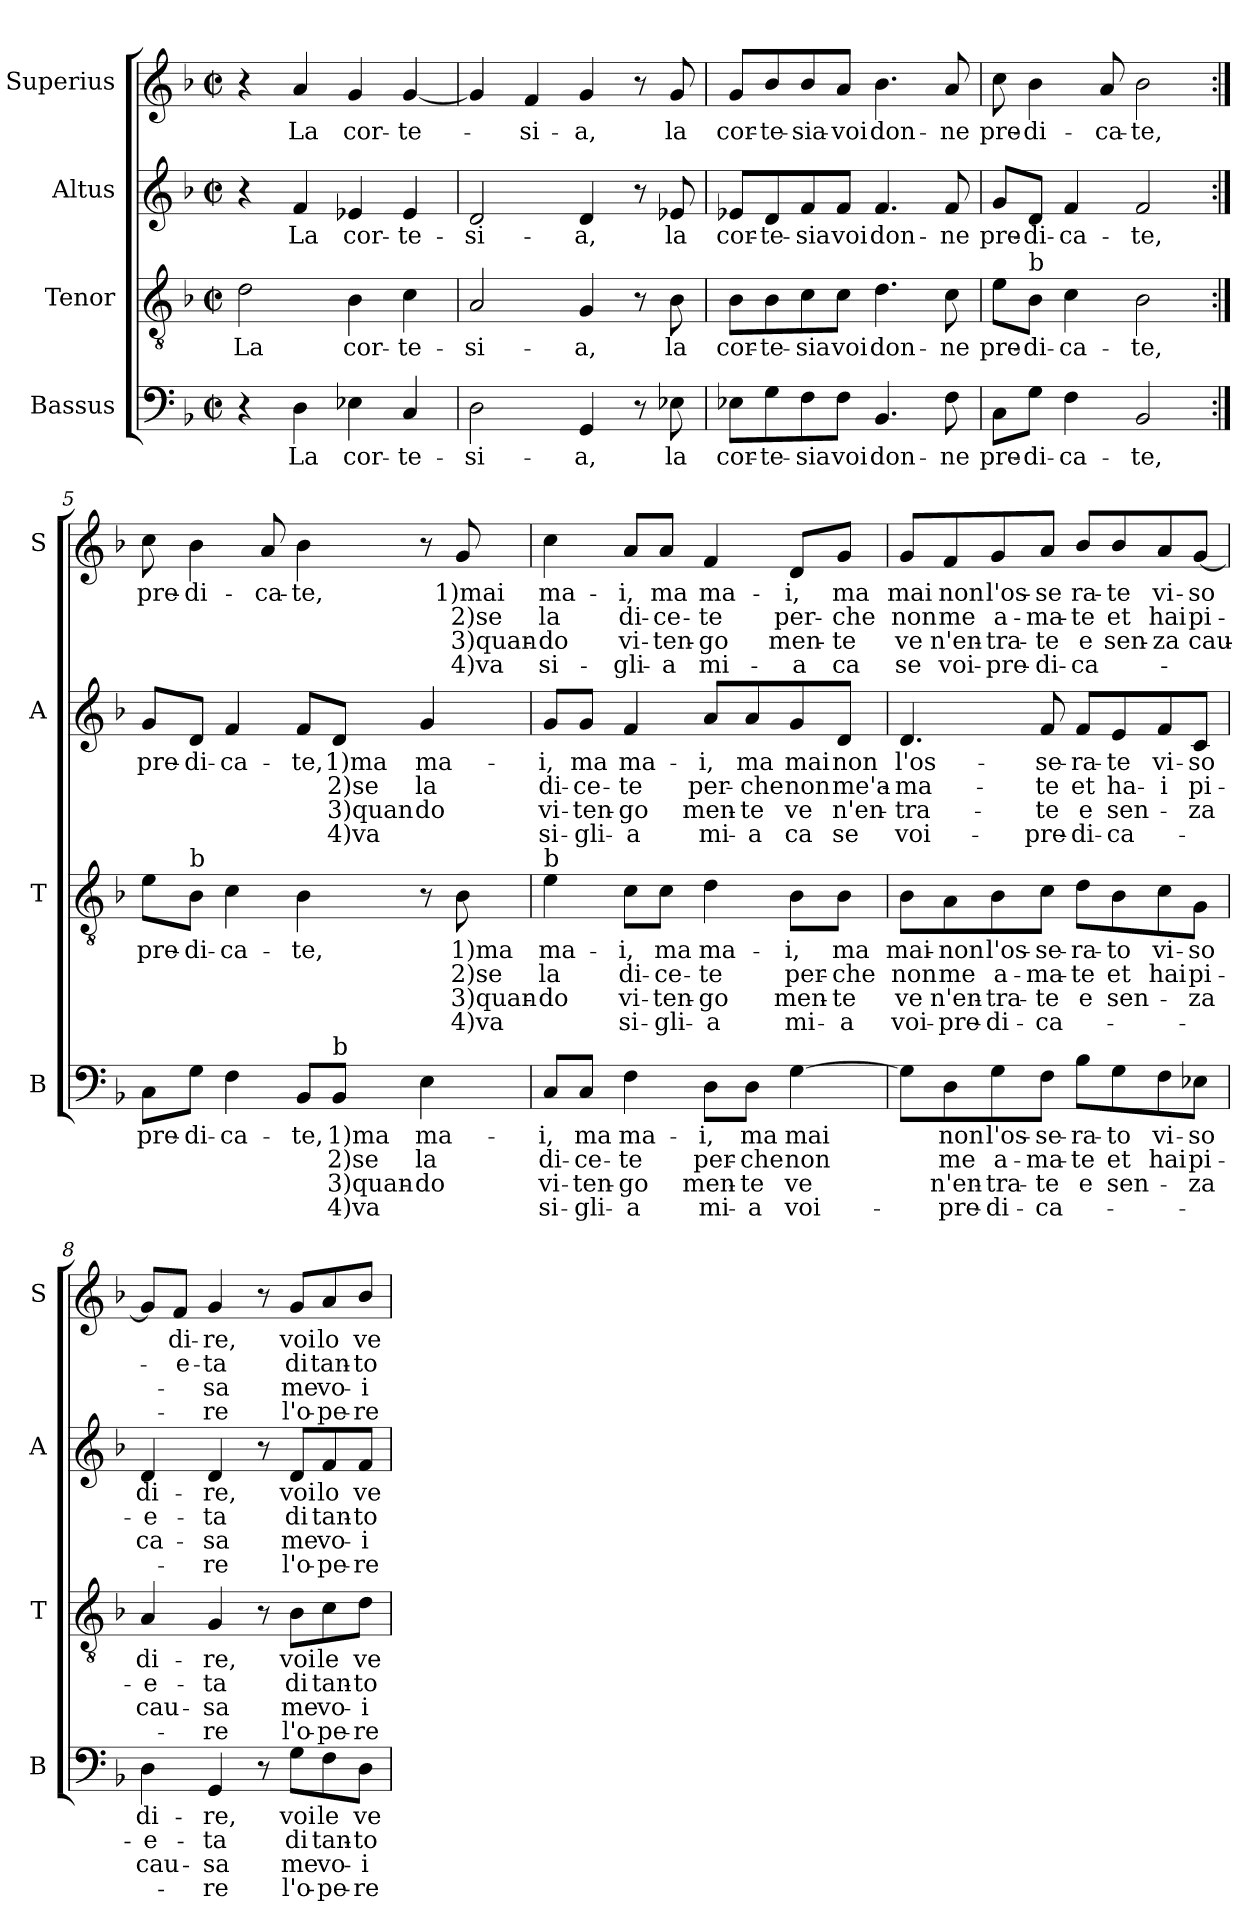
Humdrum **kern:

**kern	**text	**text	**text	**text	**kern	**text	**text	**text	**text	**kern	**text	**text	**text	**text	**kern	**text	**text	**text	**text
*part4	*part4	*part4	*part4	*part4	*part3	*part3	*part3	*part3	*part3	*part2	*part2	*part2	*part2	*part2	*part1	*part1	*part1	*part1	*part1
*staff4	*staff4	*staff4	*staff4	*staff4	*staff3	*staff3	*staff3	*staff3	*staff3	*staff2	*staff2	*staff2	*staff2	*staff2	*staff1	*staff1	*staff1	*staff1	*staff1
*I"Bassus	*	*	*	*	*I"Tenor	*	*	*	*	*I"Altus	*	*	*	*	*I"Superius	*	*	*	*
*I'B	*	*	*	*	*I'T	*	*	*	*	*I'A	*	*	*	*	*I'S	*	*	*	*
*clefF4	*	*	*	*	*clefGv2	*	*	*	*	*clefG2	*	*	*	*	*clefG2	*	*	*	*
*k[b-]	*	*	*	*	*k[b-]	*	*	*	*	*k[b-]	*	*	*	*	*k[b-]	*	*	*	*
*F:	*	*	*	*	*F:	*	*	*	*	*F:	*	*	*	*	*F:	*	*	*	*
*M2/2	*	*	*	*	*M2/2	*	*	*	*	*M2/2	*	*	*	*	*M2/2	*	*	*	*
*met(c|)	*	*	*	*	*met(c|)	*	*	*	*	*met(c|)	*	*	*	*	*met(c|)	*	*	*	*
=1	=1	=1	=1	=1	=1	=1	=1	=1	=1	=1	=1	=1	=1	=1	=1	=1	=1	=1	=1
4r	.	.	.	.	2d\	La	.	.	.	4r	.	.	.	.	4r	.	.	.	.
4D\	La	.	.	.	.	.	.	.	.	4f/	La	.	.	.	4a/	La	.	.	.
4E-X\	cor-	.	.	.	4B-\	cor-	.	.	.	4e-X/	cor-	.	.	.	4g/	cor-	.	.	.
4C/	-te-	.	.	.	4c\	-te-	.	.	.	4e-/	-te-	.	.	.	[4g/	-te-	.	.	.
=2	=2	=2	=2	=2	=2	=2	=2	=2	=2	=2	=2	=2	=2	=2	=2	=2	=2	=2	=2
2D\	-si-	.	.	.	2A/	-si-	.	.	.	2d/	-si-	.	.	.	4g/]	.	.	.	.
.	.	.	.	.	.	.	.	.	.	.	.	.	.	.	4f/	-si-	.	.	.
4GG/	-a,	.	.	.	4G/	-a,	.	.	.	4d/	-a,	.	.	.	4g/	-a,	.	.	.
8r	.	.	.	.	8r	.	.	.	.	8r	.	.	.	.	8r	.	.	.	.
8E-X\	la	.	.	.	8B-\	la	.	.	.	8e-X/	la	.	.	.	8g/	la	.	.	.
=3	=3	=3	=3	=3	=3	=3	=3	=3	=3	=3	=3	=3	=3	=3	=3	=3	=3	=3	=3
8E-X\L	cor-	.	.	.	8B-\L	cor-	.	.	.	8e-X/L	cor-	.	.	.	8g/L	cor-	.	.	.
8G\	-te-	.	.	.	8B-\	-te-	.	.	.	8d/	-te-	.	.	.	8b-/	-te-	.	.	.
8F\	-sia	.	.	.	8c\	-sia	.	.	.	8f/	-sia	.	.	.	8b-/	-sia-	.	.	.
8F\J	voi	.	.	.	8c\J	voi	.	.	.	8f/J	voi	.	.	.	8a/J	-voi	.	.	.
4.BB-/	don-	.	.	.	4.d\	don-	.	.	.	4.f/	don-	.	.	.	4.b-\	don-	.	.	.
8F\	-ne	.	.	.	8c\	-ne	.	.	.	8f/	-ne	.	.	.	8a/	-ne	.	.	.
!!LO:LB:g=z
=4	=4	=4	=4	=4	=4	=4	=4	=4	=4	=4	=4	=4	=4	=4	=4	=4	=4	=4	=4
8C\L	pre-	.	.	.	8e\L	pre-	.	.	.	8g/L	pre-	.	.	.	8cc\	pre-	.	.	.
!	!	!	!	!	!LO:TX:a:t=b	!	!	!	!	!	!	!	!	!	!	!	!	!	!
8G\J	-di-	.	.	.	8B-\J	-di-	.	.	.	8d/J	-di-	.	.	.	4b-\	-di-	.	.	.
4F\	-ca-	.	.	.	4c\	-ca-	.	.	.	4f/	-ca-	.	.	.	.	.	.	.	.
.	.	.	.	.	.	.	.	.	.	.	.	.	.	.	8a/	-ca-	.	.	.
2BB-/	-te,	.	.	.	2B-\	-te,	.	.	.	2f/	-te,	.	.	.	2b-\	-te,	.	.	.
=5:|!	=5:|!	=5:|!	=5:|!	=5:|!	=5:|!	=5:|!	=5:|!	=5:|!	=5:|!	=5:|!	=5:|!	=5:|!	=5:|!	=5:|!	=5:|!	=5:|!	=5:|!	=5:|!	=5:|!
8C\L	pre-	.	.	.	8e\L	pre-	.	.	.	8g/L	pre-	.	.	.	8cc\	pre-	.	.	.
!	!	!	!	!	!LO:TX:a:t=b	!	!	!	!	!	!	!	!	!	!	!	!	!	!
8G\J	-di-	.	.	.	8B-\J	-di-	.	.	.	8d/J	-di-	.	.	.	4b-\	-di-	.	.	.
4F\	-ca-	.	.	.	4c\	-ca-	.	.	.	4f/	-ca-	.	.	.	.	.	.	.	.
.	.	.	.	.	.	.	.	.	.	.	.	.	.	.	8a/	-ca-	.	.	.
8BB-/L	-te,	.	.	.	4B-\	-te,	.	.	.	8f/L	-te,	.	.	.	4b-\	-te,	.	.	.
!LO:TX:a:t=b	!	!	!	!	!	!	!	!	!	!	!	!	!	!	!	!	!	!	!
8BB-/J	1)ma	2)se	3)quan-	4)va	.	.	.	.	.	8d/J	1)ma	2)se	3)quan	4)va	.	.	.	.	.
4E\	ma-	la	-do	.	8r	.	.	.	.	4g/	ma-	la	do	.	8r	.	.	.	.
.	.	.	.	.	8B-\	1)ma	2)se	3)quan-	4)va	.	.	.	.	.	8g/	1)mai	2)se	3)quan-	4)va
=6	=6	=6	=6	=6	=6	=6	=6	=6	=6	=6	=6	=6	=6	=6	=6	=6	=6	=6	=6
!	!	!	!	!	!LO:TX:a:t=b	!	!	!	!	!	!	!	!	!	!	!	!	!	!
8C/L	-i,	di-	vi-	si-	4e\	ma-	la	-do	.	8g/L	-i,	di-	vi-	si-	4cc\	ma-	la	-do	si-
8C/J	ma	-ce-	-ten-	-gli-	.	.	.	.	.	8g/J	ma	-ce-	-ten-	-gli-	.	.	.	.	.
4F\	ma-	-te	-go	-a	8c\L	-i,	di-	vi-	si-	4f/	ma-	-te	-go	-a	8a/L	-i,	di-	vi-	-gli-
.	.	.	.	.	8c\J	ma	-ce-	-ten-	-gli-	.	.	.	.	.	8a/J	ma	-ce-	-ten-	-a
8D\L	-i,	per-	men-	mi-	4d\	ma-	-te	-go	-a	8a/L	-i,	per-	men-	mi-	4f/	ma-	-te	-go	mi-
8D\J	ma	-che	-te	-a	.	.	.	.	.	8a/	ma	-che	-te	-a	.	.	.	.	.
[4G\	mai	non	ve	voi-	8B-\L	-i,	per-	men-	mi-	8g/	mai	non	ve	ca	8d/L	-i,	per-	men-	-a
.	.	.	.	.	8B-\J	ma	-che	-te	-a	8d/J	non	me'a-	n'en-	se	8g/J	ma	-che	-te	ca
=7	=7	=7	=7	=7	=7	=7	=7	=7	=7	=7	=7	=7	=7	=7	=7	=7	=7	=7	=7
8G\L]	.	.	.	.	8B-\L	mai-	non	ve	voi-	4.d/	l'os-	-ma-	-tra-	voi-	8g/L	mai	non	ve	se
8D\	non	me	n'en-	-pre-	8A\	-non	me	n'en-	-pre-	.	.	.	.	.	8f/	non	me	n'en-	voi-
8G\	l'os-	a-	-tra-	-di-	8B-\	l'os-	a-	-tra-	-di-	.	.	.	.	.	8g/	l'os-	a-	-tra-	-pre-
8F\J	-se-	-ma-	-te	-ca-	8c\J	-se-	-ma-	-te	-ca-	8f/	-se-	-te	-te	-pre-	8a/J	-se	-ma-	-te	-di-
8B-\L	-ra-	-te	e	.	8d\L	-ra-	-te	e	.	8f/L	-ra-	et	e	-di-	8b-/L	ra-	-te	e	-ca-
8G\	-to	et	sen-	.	8B-\	-to	et	sen-	.	8e/	-te	ha-	sen-	-ca-	8b-/	-te	et	sen-	.
8F\	vi-	hai	.	.	8c\	vi-	hai	.	.	8f/	vi-	-i	.	.	8a/	vi-	hai	-za	.
8E-X\J	-so	pi-	-za	.	8G\J	-so	pi-	-za	.	8c/J	-so	pi-	-za	.	[8g/J	-so	pi-	cau-	.
!!LO:PB:g=z
=8	=8	=8	=8	=8	=8	=8	=8	=8	=8	=8	=8	=8	=8	=8	=8	=8	=8	=8	=8
4D\	di-	-e-	cau-	.	4A/	di-	-e-	cau-	.	4d/	di-	-e-	ca-	.	8g/L]	.	.	.	.
.	.	.	.	.	.	.	.	.	.	.	.	.	.	.	8f/J	di-	-e-	.	.
4GG/	-re,	-ta	-sa	-re	4G/	-re,	-ta	-sa	-re	4d/	-re,	-ta	-sa	-re	4g/	-re,	-ta	-sa	-re
8r	.	.	.	.	8r	.	.	.	.	8r	.	.	.	.	8r	.	.	.	.
8G\L	voi	di	me	l'o-	8B-\L	voi	di	me	l'o-	8d/L	voi	di	me	l'o-	8g/L	voi	di	me	l'o-
8F\	le	tan-	vo-	-pe-	8c\	le	tan-	vo-	-pe-	8f/	lo	tan-	vo-	-pe-	8a/	lo	tan-	vo-	-pe-
8D\J	ve-	-to	-i	-re-	8d\J	ve-	-to	-i	-re-	8f/J	ve-	-to	-i	-re-	8b-/J	ve-	-to	-i	-re-
=	=	=	=	=	=	=	=	=	=	=	=	=	=	=	=	=	=	=	=
*-	*-	*-	*-	*-	*-	*-	*-	*-	*-	*-	*-	*-	*-	*-	*-	*-	*-	*-	*-
